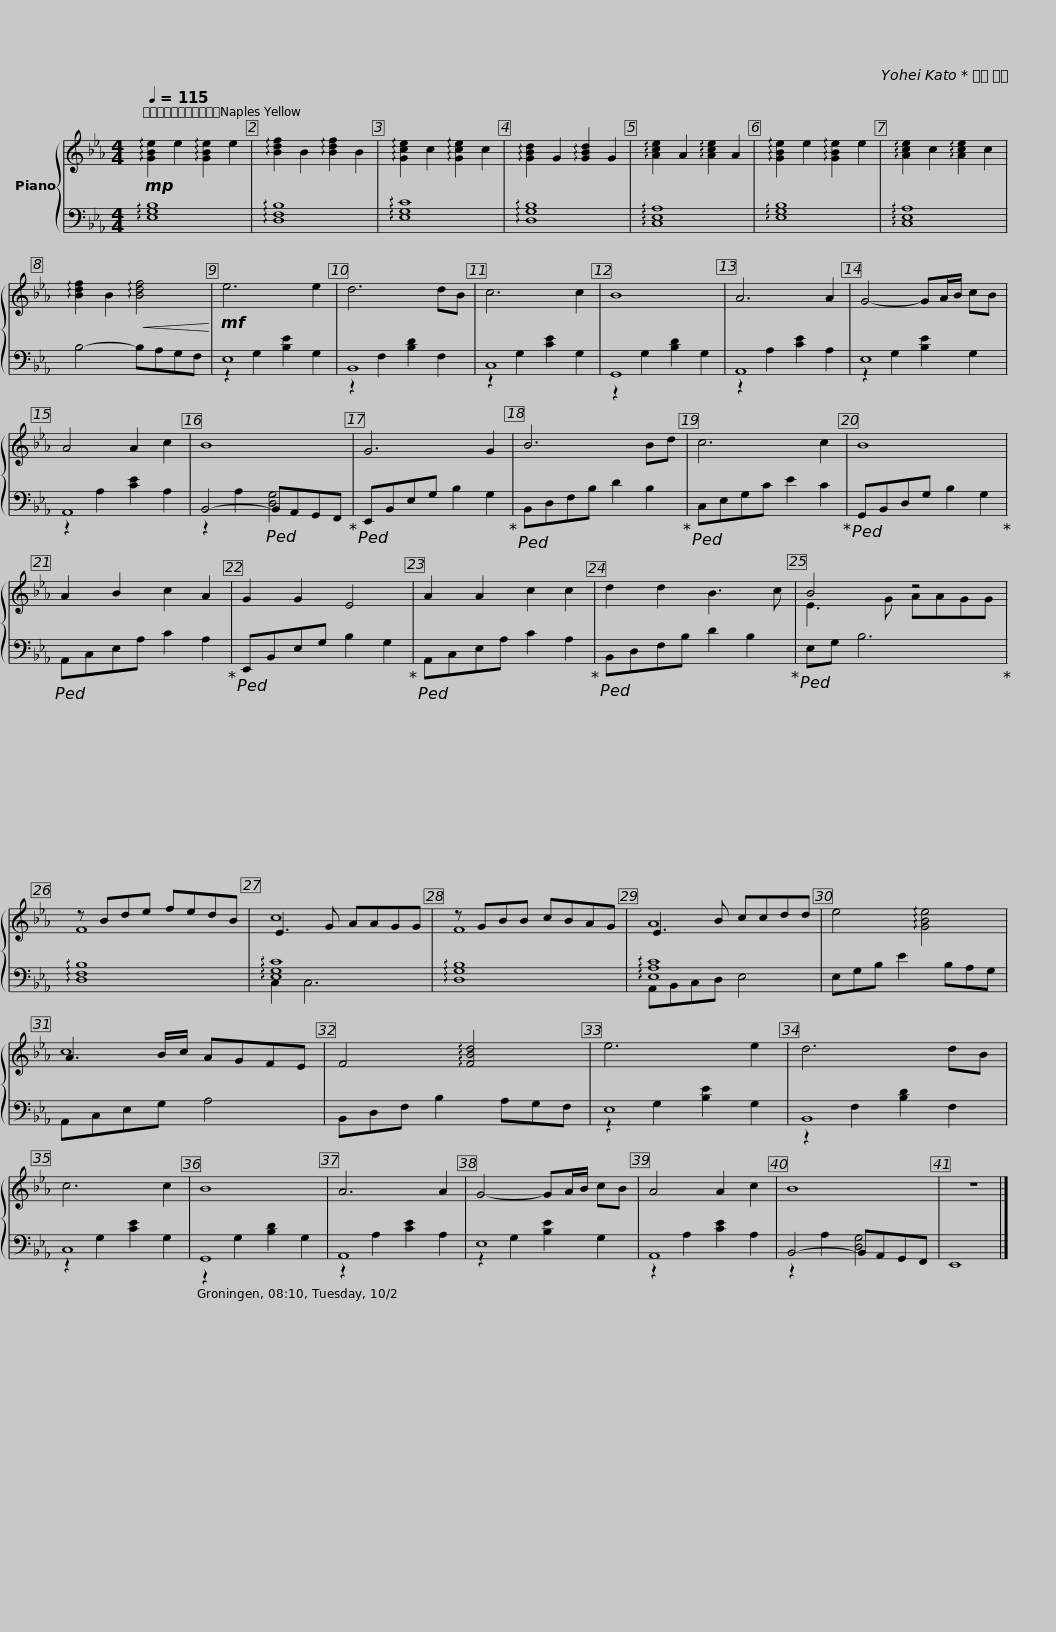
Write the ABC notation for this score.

X:1
%%score { ( 1 4 ) | ( 2 3 ) }
L:1/8
Q:1/4=115
M:4/4
I:linebreak $
K:Eb
V:1 treble
V:4 treble
V:2 bass
V:3 bass
V:1
!mp! !arpeggio![GBe]2 e2 !arpeggio![GBe]2 e2 | !arpeggio![Bdf]2 B2 !arpeggio![Bdf]2 B2 | !arpeggio![Gce]2 c2 !arpeggio![Gce]2 c2 | !arpeggio![GBd]2 G2 !arpeggio![GBd]2 G2 | !arpeggio![Ace]2 A2 !arpeggio![Ace]2 A2 | %5
 !arpeggio![GBe]2 e2 !arpeggio![GBe]2 e2 |$ !arpeggio![Ace]2 c2 !arpeggio![Ace]2 c2 | !arpeggio![Bdf]2 B2!<(! !arpeggio![Bdf]4!<)! |!mf! e6 e2 | d6 dB | %10
 c6 c2 | B8 |$ A6 A2 | G4- GA/B/ cB | A4 A2 c2 | %15
 B8 | G6 G2 |$ B6 Bd | c6 c2 | B8 | %20
 A2 B2 c2 A2 | G2 G2 E4 |$ A2 A2 c2 c2 | d2 d2 B3 c | B4 z4 | %25
 z Bde fedB |$ E3 G AAGG | z GBB cBAG | E3 B ccdd | e4 !arpeggio![GBe]4 |$ %30
 A3 B/c/ AGFE | F4 !arpeggio![FBd]4 | e6 e2 | d6 dB | c6 c2 |$ %35
 B8 | A6 A2 | G4- GA/B/ cB | A4 A2 c2 | B8 | %40
 z8 |] %41
V:2
 !arpeggio![E,G,B,]8 | !arpeggio![D,F,B,]8 | !arpeggio![E,G,C]8 | !arpeggio![D,G,B,]8 | !arpeggio![C,E,A,]8 | %5
 !arpeggio![E,G,B,]8 |$ !arpeggio![C,E,A,]8 | B,4- B,A,G,F, | E,8 | B,,8 | %10
 C,8 | G,,8 |$ A,,8 | E,8 | A,,8 | %15
 B,,4-!ped! B,,A,,G,,F,,!ped-up! |!ped! E,,B,,E,G, B,2 G,2!ped-up! |$!ped! B,,D,F,B, D2 B,2!ped-up! |!ped! C,E,G,C E2 C2!ped-up! |!ped! G,,B,,D,G, B,2 G,2!ped-up! | %20
!ped! A,,C,E,A, C2 A,2!ped-up! |!ped! E,,B,,E,G, B,2 G,2!ped-up! |$!ped! A,,C,E,A, C2 A,2!ped-up! |!ped! B,,D,F,B, D2 B,2!ped-up! |!ped! E,G, B,6!ped-up! | %25
 !arpeggio![D,F,B,]8 |$ !arpeggio![E,G,C]8 | !arpeggio![D,G,B,]8 | !arpeggio![E,A,C]8 | E,G,B, E2 B,A,G, |$ %30
 A,,C,E,G, A,4 | B,,D,F, B,2 A,G,F, | E,8 | B,,8 | C,8 |$ %35
 G,,8 | A,,8 | E,8 | A,,8 | B,,4- B,,A,,G,,F,, | %40
 E,,8 |] %41
V:3
 x8 | x8 | x8 | x8 | x8 | %5
 x8 |$ x8 | x8 | z2 G,2 [B,E]2 G,2 | z2 F,2 [B,D]2 F,2 | %10
 z2 G,2 [CE]2 G,2 | z2 G,2 [B,D]2 G,2 |$ z2 A,2 [CE]2 A,2 | z2 G,2 [B,E]2 G,2 | z2 A,2 [CE]2 A,2 | %15
 z2 A,2 [D,G,]4 | x8 |$ x8 | x8 | x8 | %20
 x8 | x8 |$ x8 | x8 | x8 | %25
 x8 |$ C,2 C,6 | x8 | A,,B,,C,D, E,4 | x8 |$ %30
 x8 | x8 | z2 G,2 [B,E]2 G,2 | z2 F,2 [B,D]2 F,2 | z2 G,2 [CE]2 G,2 |$ %35
 z2 G,2 [B,D]2 G,2 | z2 A,2 [CE]2 A,2 | z2 G,2 [B,E]2 G,2 | z2 A,2 [CE]2 A,2 | z2 A,2 [D,G,]4 | %40
 x8 |] %41
V:4
 x8 | x8 | x8 | x8 | x8 | %5
 x8 |$ x8 | x8 | x8 | x8 | %10
 x8 | x8 |$ x8 | x8 | x8 | %15
 x8 | x8 |$ x8 | x8 | x8 | %20
 x8 | x8 |$ x8 | x8 | E3 G AAGG | %25
 F8 |$ c8 | F8 | A8 | x8 |$ %30
 c8 | x8 | x8 | x8 | x8 |$ %35
 x8 | x8 | x8 | x8 | x8 | %40
 x8 |] %41
